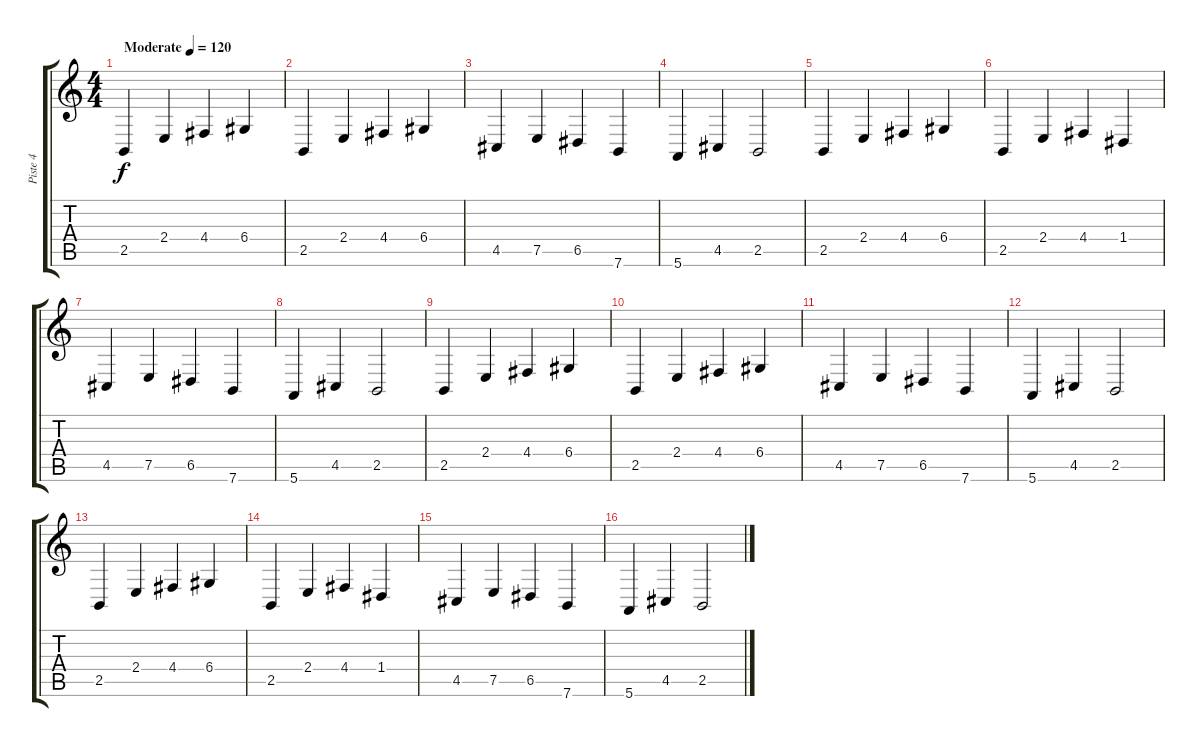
\track ("Piste 4" "Piste 4") {instrument fx7echoes}
\staff {score tabs}
\tuning (E4 B3 G3 D3 A2 E2) {hide}
\ts (4 4)
\tempo (120 "Moderate")
\clef g2
\ks c
2.5.4{dy f instrument fx7echoes} 2.4.4 4.4.4 6.4.4 |
2.5.4 2.4.4 4.4.4 6.4.4 |
4.5.4 7.5.4 6.5.4 7.6.4 |
5.6.4 4.5.4 2.5.2 |
2.5.4 2.4.4 4.4.4 6.4.4 |
2.5.4 2.4.4 4.4.4 1.4.4 |
4.5.4 7.5.4 6.5.4 7.6.4 |
5.6.4 4.5.4 2.5.2 |
2.5.4 2.4.4 4.4.4 6.4.4 |
2.5.4 2.4.4 4.4.4 6.4.4 |
4.5.4 7.5.4 6.5.4 7.6.4 |
5.6.4 4.5.4 2.5.2 |
2.5.4 2.4.4 4.4.4 6.4.4 |
2.5.4 2.4.4 4.4.4 1.4.4 |
4.5.4 7.5.4 6.5.4 7.6.4 |
5.6.4 4.5.4 2.5.2
